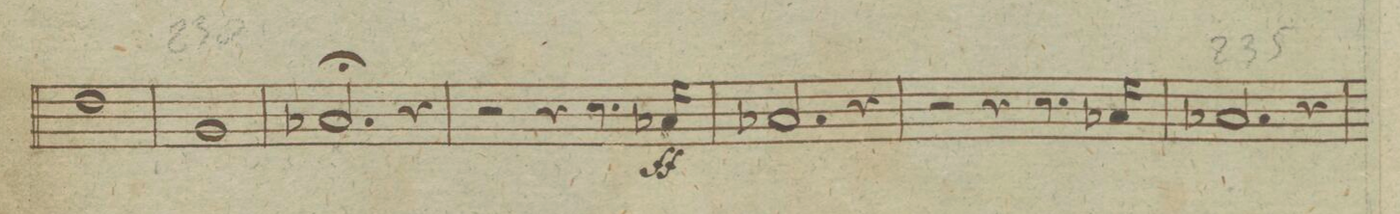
**kern	**dynam
*I"Vilone	*
*clefC1	*
*k[b-e-a-]	*
*met(c)	*
*M4/4	*
1Fyy/	.
=226	=226
1BB-yy/	.
=227	=227
2.C-X/;yy	.
4ryy	.
=228	=228
2ryy	.
4ryy	.
8.ryy	.
16C-Xyy/	ff
=229	=229
2.C-Xyy/	.
4ryy	.
=230	=230
2ryy	.
4ryy	.
8.ryy	.
16C-Xyy/	.
=231	=231
2.C-Xyy/	.
4ryy	.
=232	=232
*-	*-
